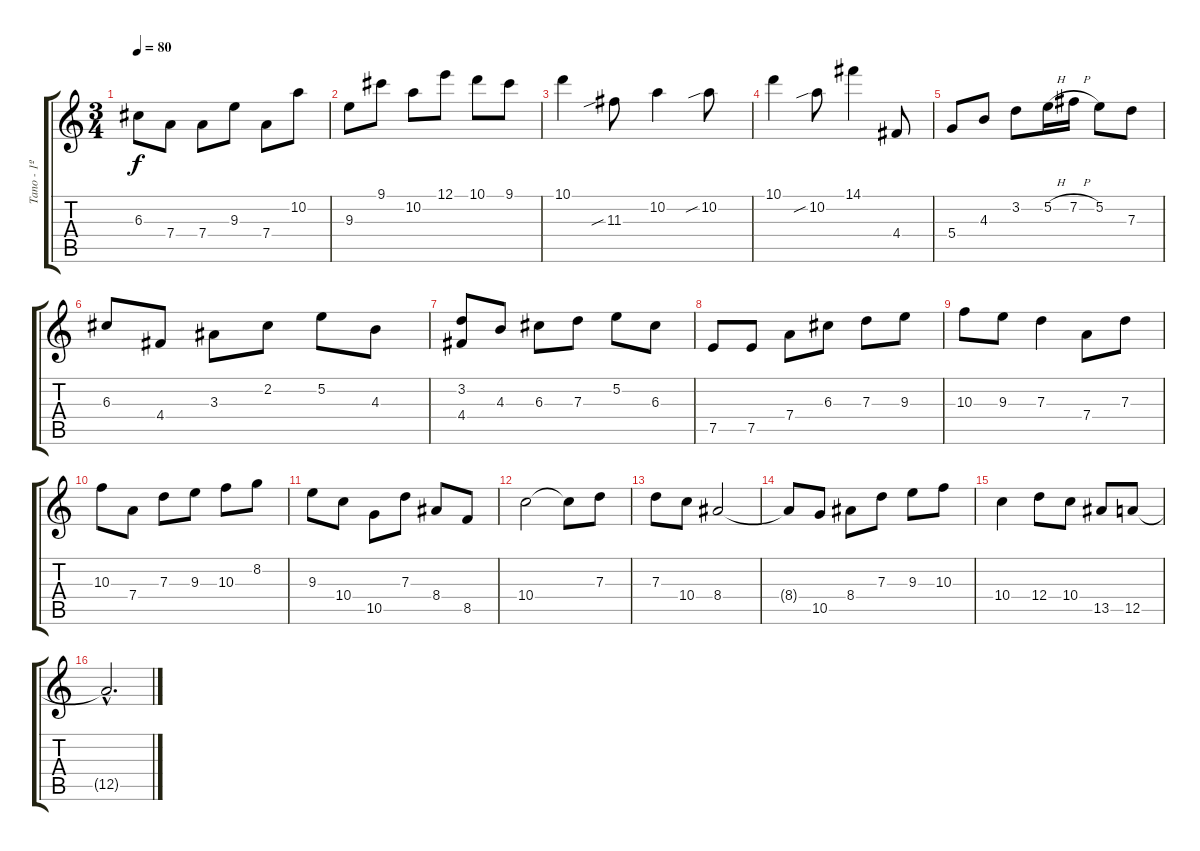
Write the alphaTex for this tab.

\track ("Tano - 1º Guitarra" "Tano - 1º ") {instrument acousticguitarnylon}
\staff {score tabs}
\tuning (E4 B3 G3 D3 A2 E2) {hide}
\ts (3 4)
\tempo 80
\clef g2
\ks c
6.3.8{dy f} 7.4.8 7.4.8 9.3.8 7.4.8 10.2.8 |
9.3.8 9.1.8 10.2.8 12.1.8 10.1.8 9.1.8 |
10.1.4 11.3{sib}.8 10.2.4 10.2{sib}.8 |
10.1.4 10.2{sib}.8 14.1.4 4.4.8 |
5.4.8 4.3.8 3.2.8 5.2{h}.16 7.2{h}.16 5.2.8 7.3.8 |
6.3.8 4.4.8 3.3.8 2.2.8 5.2.8 4.3.8 |
(3.2 4.4).8 4.3.8 6.3.8 7.3.8 5.2.8 6.3.8 |
7.5.8 7.5.8 7.4.8 6.3.8 7.3.8 9.3.8 |
10.3.8 9.3.8 7.3.4 7.4.8{volume 10} 7.3.8{volume 10} |
10.3.8{volume 10} 7.4.8{volume 13} 7.3.8 9.3.8 10.3.8 8.2.8 |
9.3.8 10.4.8 10.5.8 7.3.8 8.4.8 8.5.8 |
10.4.2 10.4{t}.8 7.3.8 |
7.3.8 10.4.8 8.4.2 |
8.4{t}.8 10.5.8 8.4.8 7.3.8 9.3.8 10.3.8 |
10.4.4 12.4.8 10.4.8 13.5.8 12.5.8 |
12.5{hac t}.2{d}
